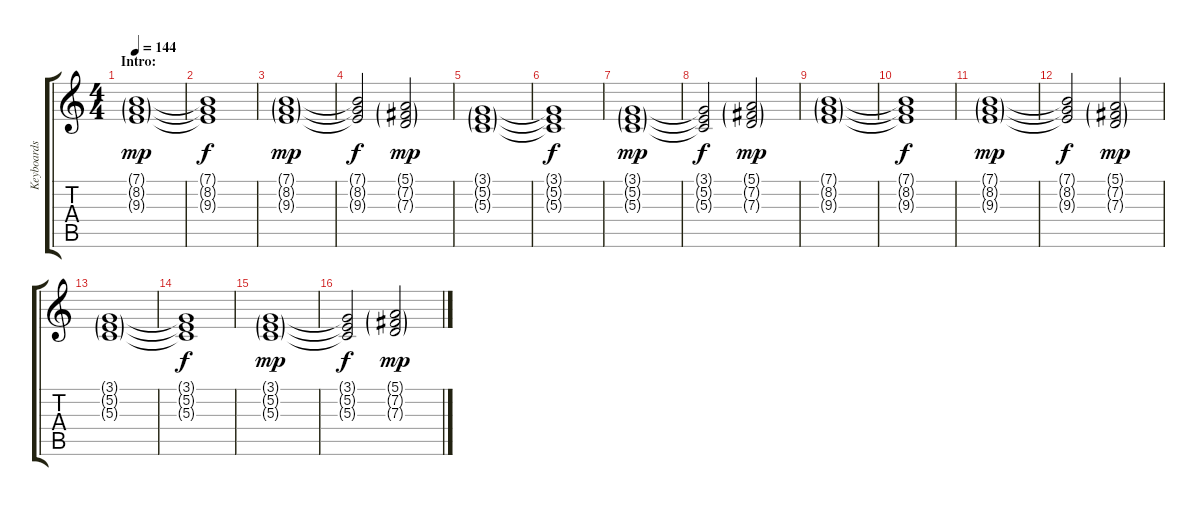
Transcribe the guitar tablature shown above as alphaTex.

\track ("Keyboards" "Keyboards") {instrument tubularbells}
\staff {score tabs}
\tuning (E4 B3 G3 D3 A2 E2) {hide}
\ts (4 4)
\section ("" "Intro:")
\tempo 144
\clef g2
\ks c
(7.1{g} 8.2{g} 9.3{g}).1{dy mp instrument tubularbells} |
(7.1{t} 8.2{t} 9.3{t}).1{dy f} |
(7.1{g} 8.2{g} 9.3{g}).1{dy mp} |
(7.1{t} 8.2{t} 9.3{t}).2{dy f} (5.1{g} 7.2{g} 7.3{g}).2{dy mp} |
(3.1{g} 5.2{g} 5.3{g}).1 |
(3.1{t} 5.2{t} 5.3{t}).1{dy f} |
(3.1{g} 5.2{g} 5.3{g}).1{dy mp} |
(3.1{t} 5.2{t} 5.3{t}).2{dy f} (5.1{g} 7.2{g} 7.3{g}).2{dy mp} |
(7.1{g} 8.2{g} 9.3{g}).1 |
(7.1{t} 8.2{t} 9.3{t}).1{dy f} |
(7.1{g} 8.2{g} 9.3{g}).1{dy mp} |
(7.1{t} 8.2{t} 9.3{t}).2{dy f} (5.1{g} 7.2{g} 7.3{g}).2{dy mp} |
(3.1{g} 5.2{g} 5.3{g}).1 |
(3.1{t} 5.2{t} 5.3{t}).1{dy f} |
(3.1{g} 5.2{g} 5.3{g}).1{dy mp} |
(3.1{t} 5.2{t} 5.3{t}).2{dy f} (5.1{g} 7.2{g} 7.3{g}).2{dy mp}
